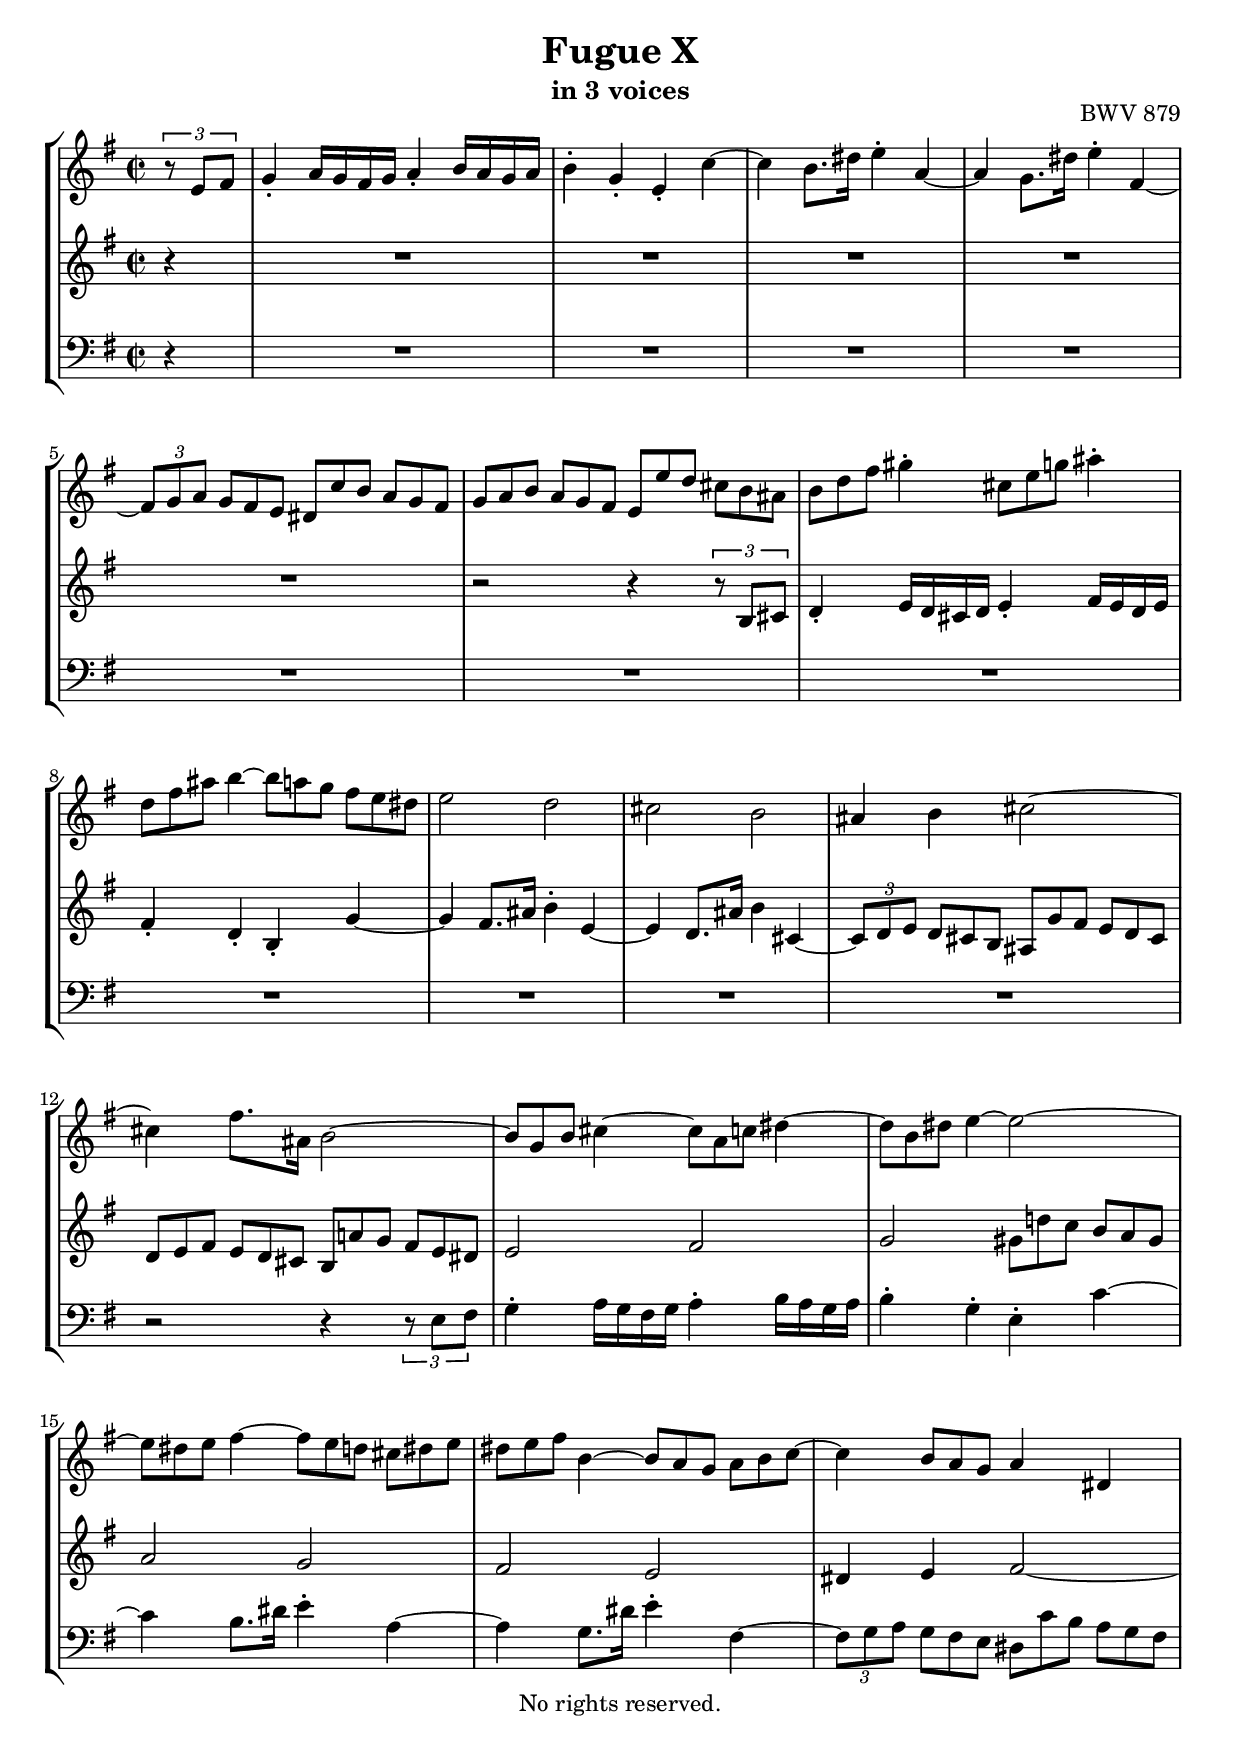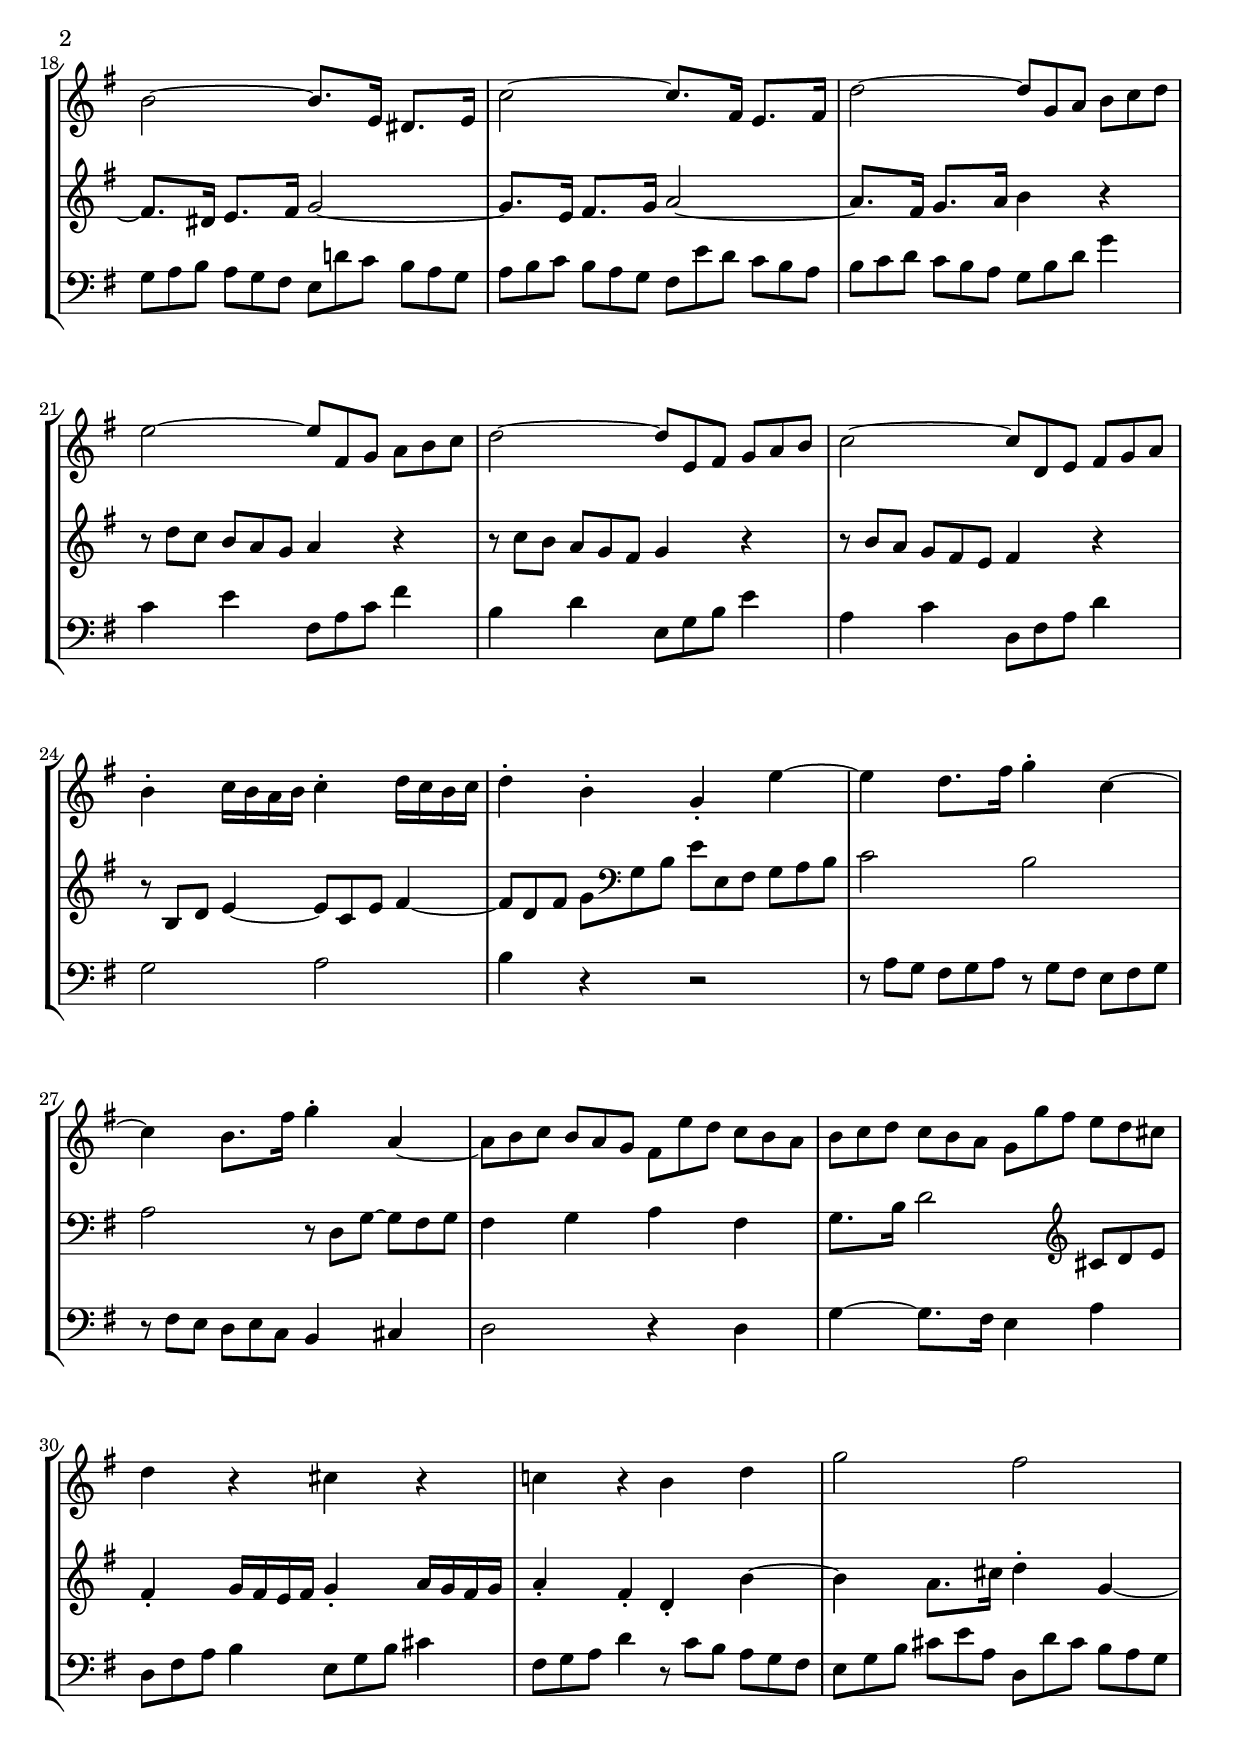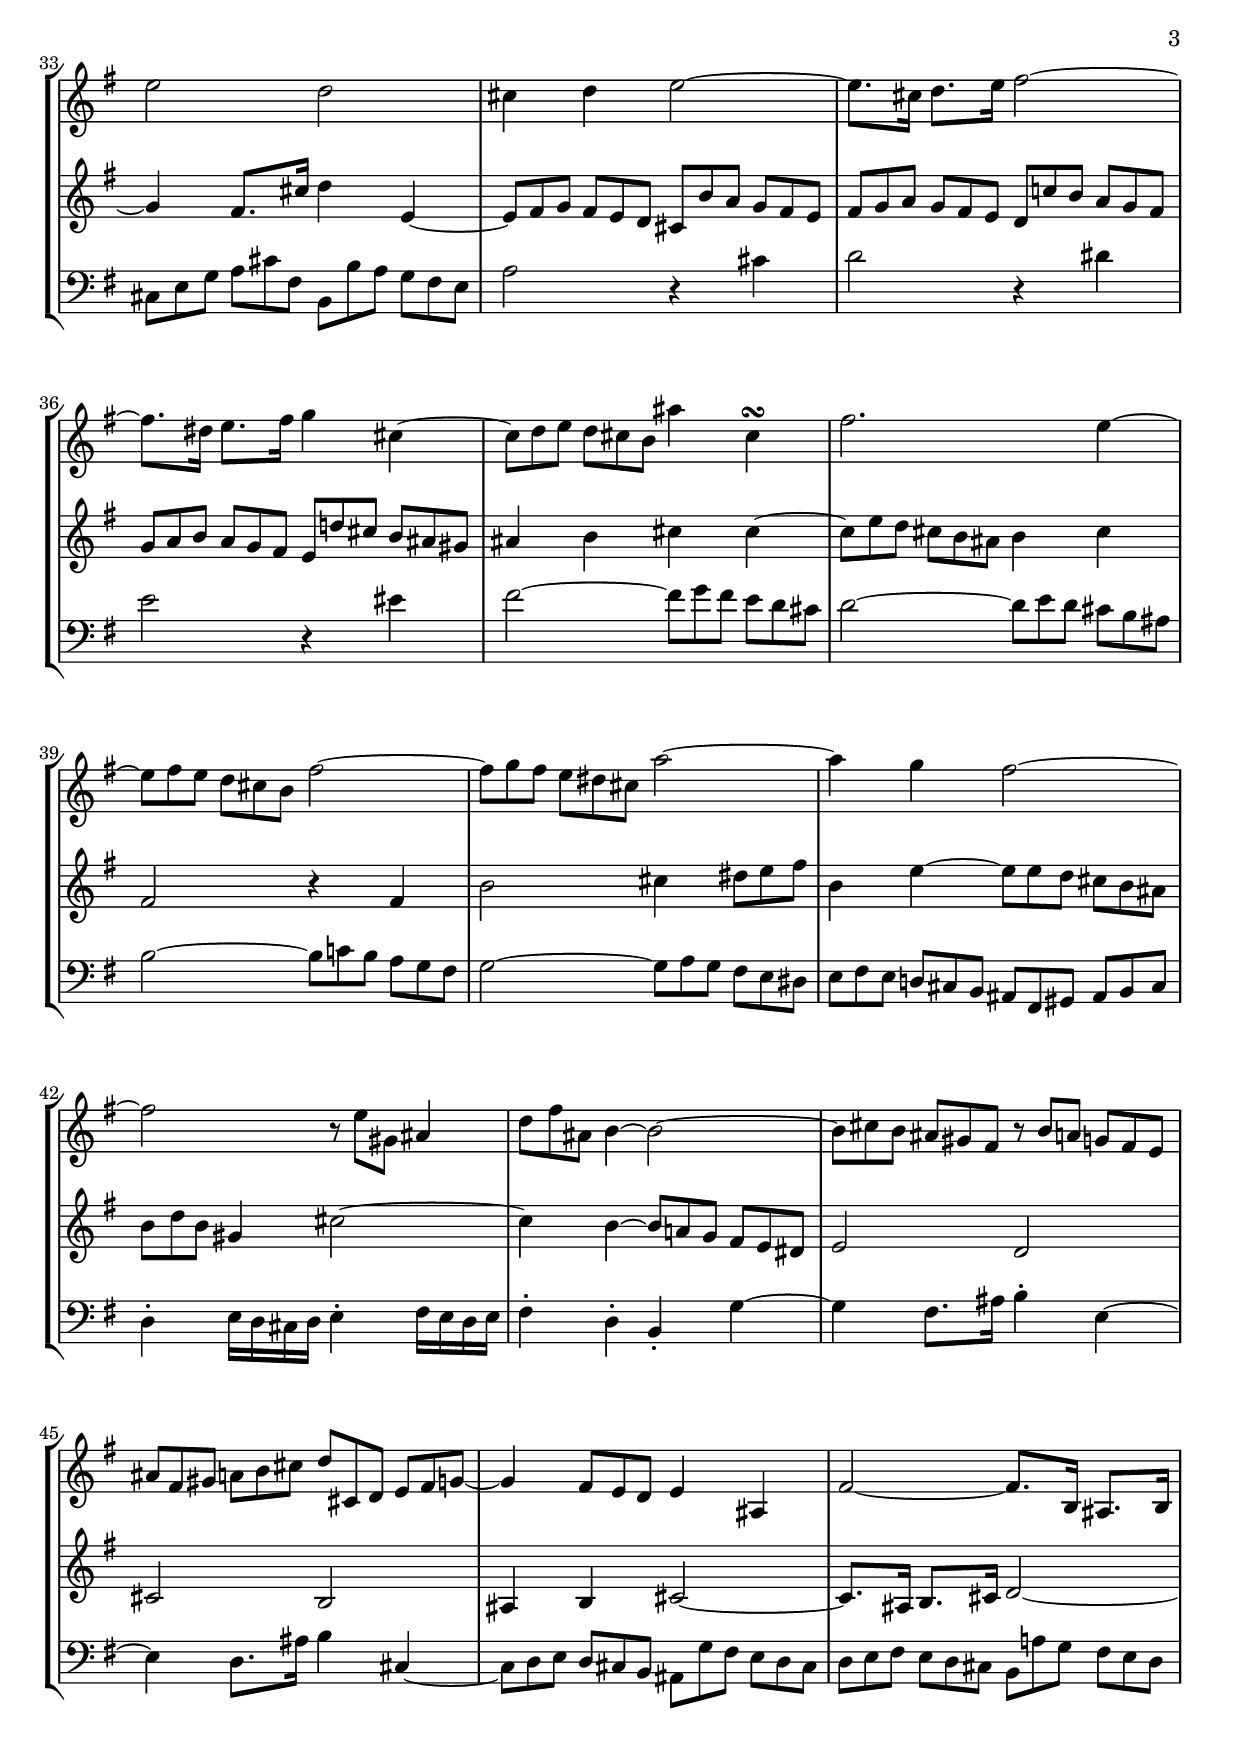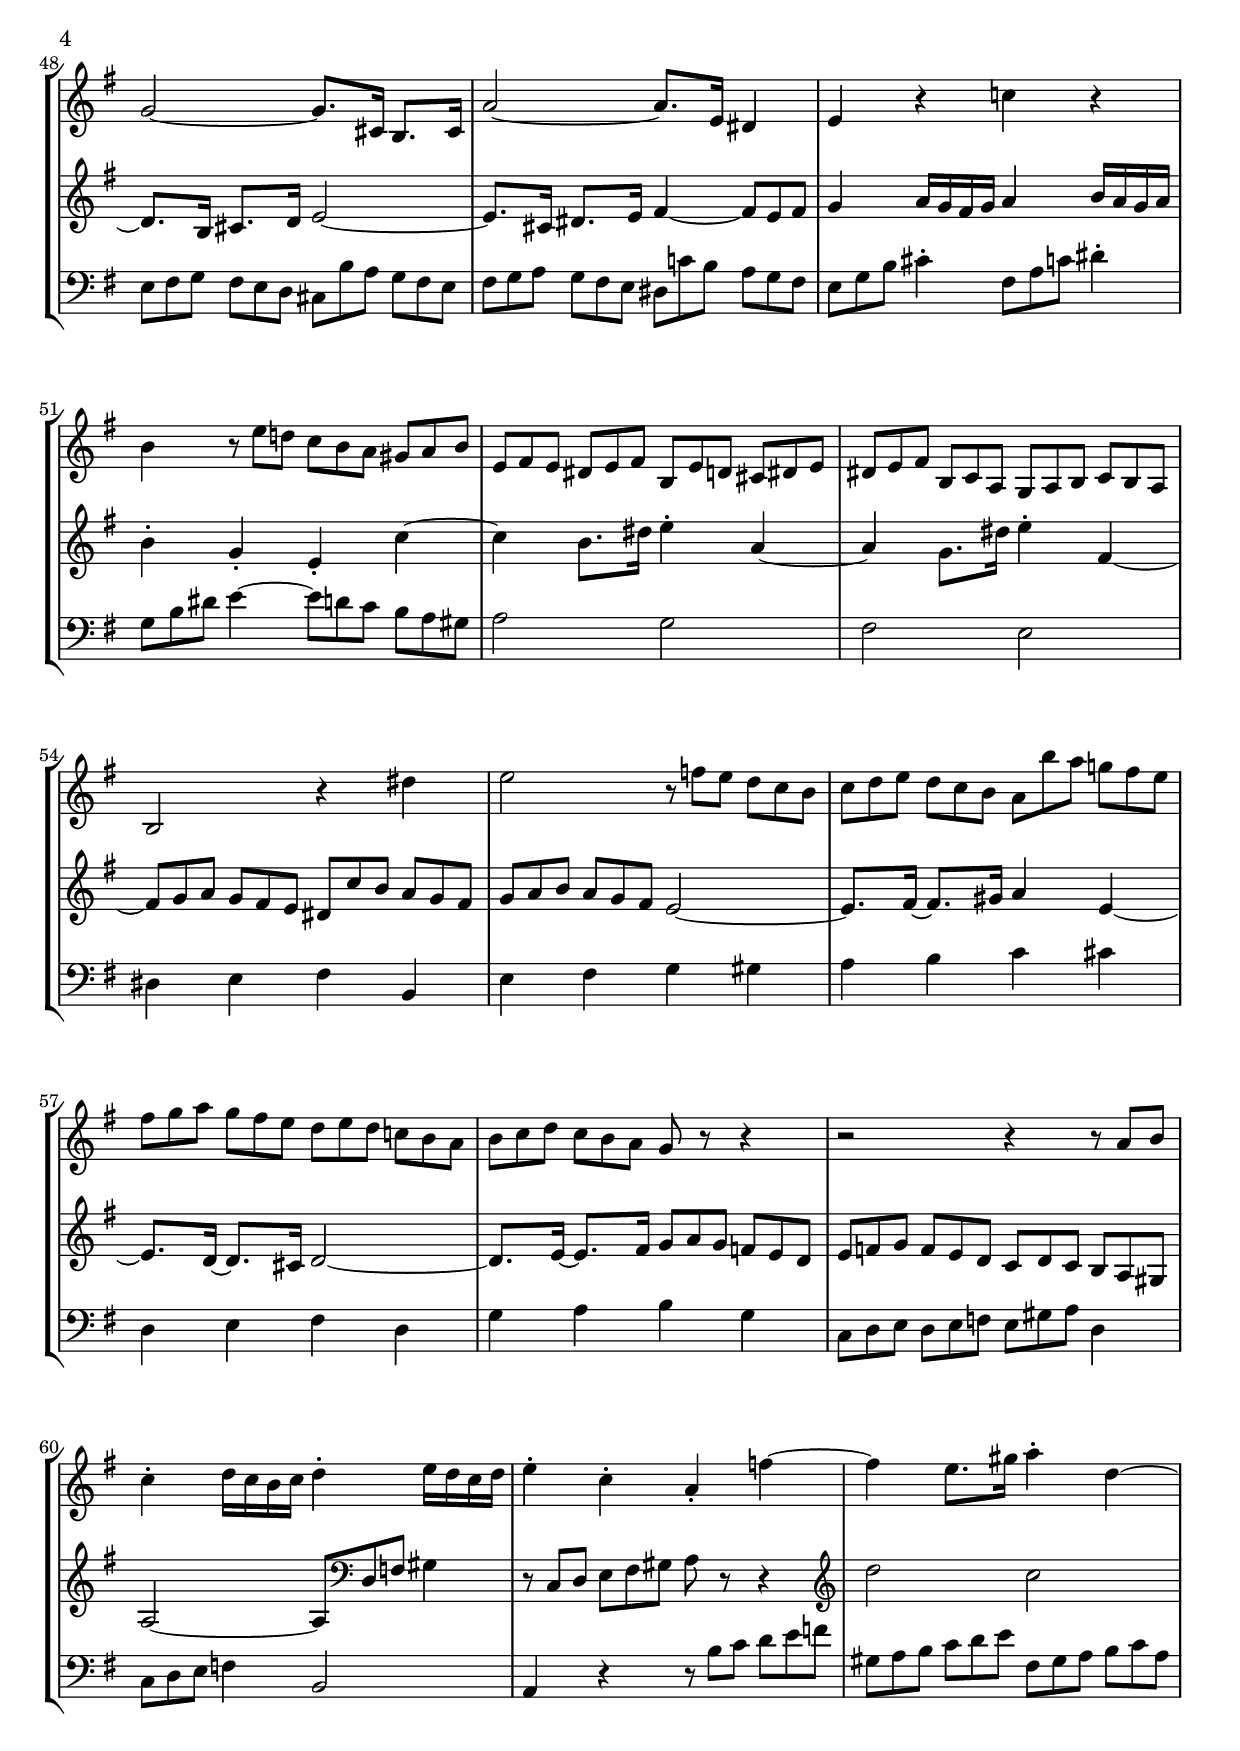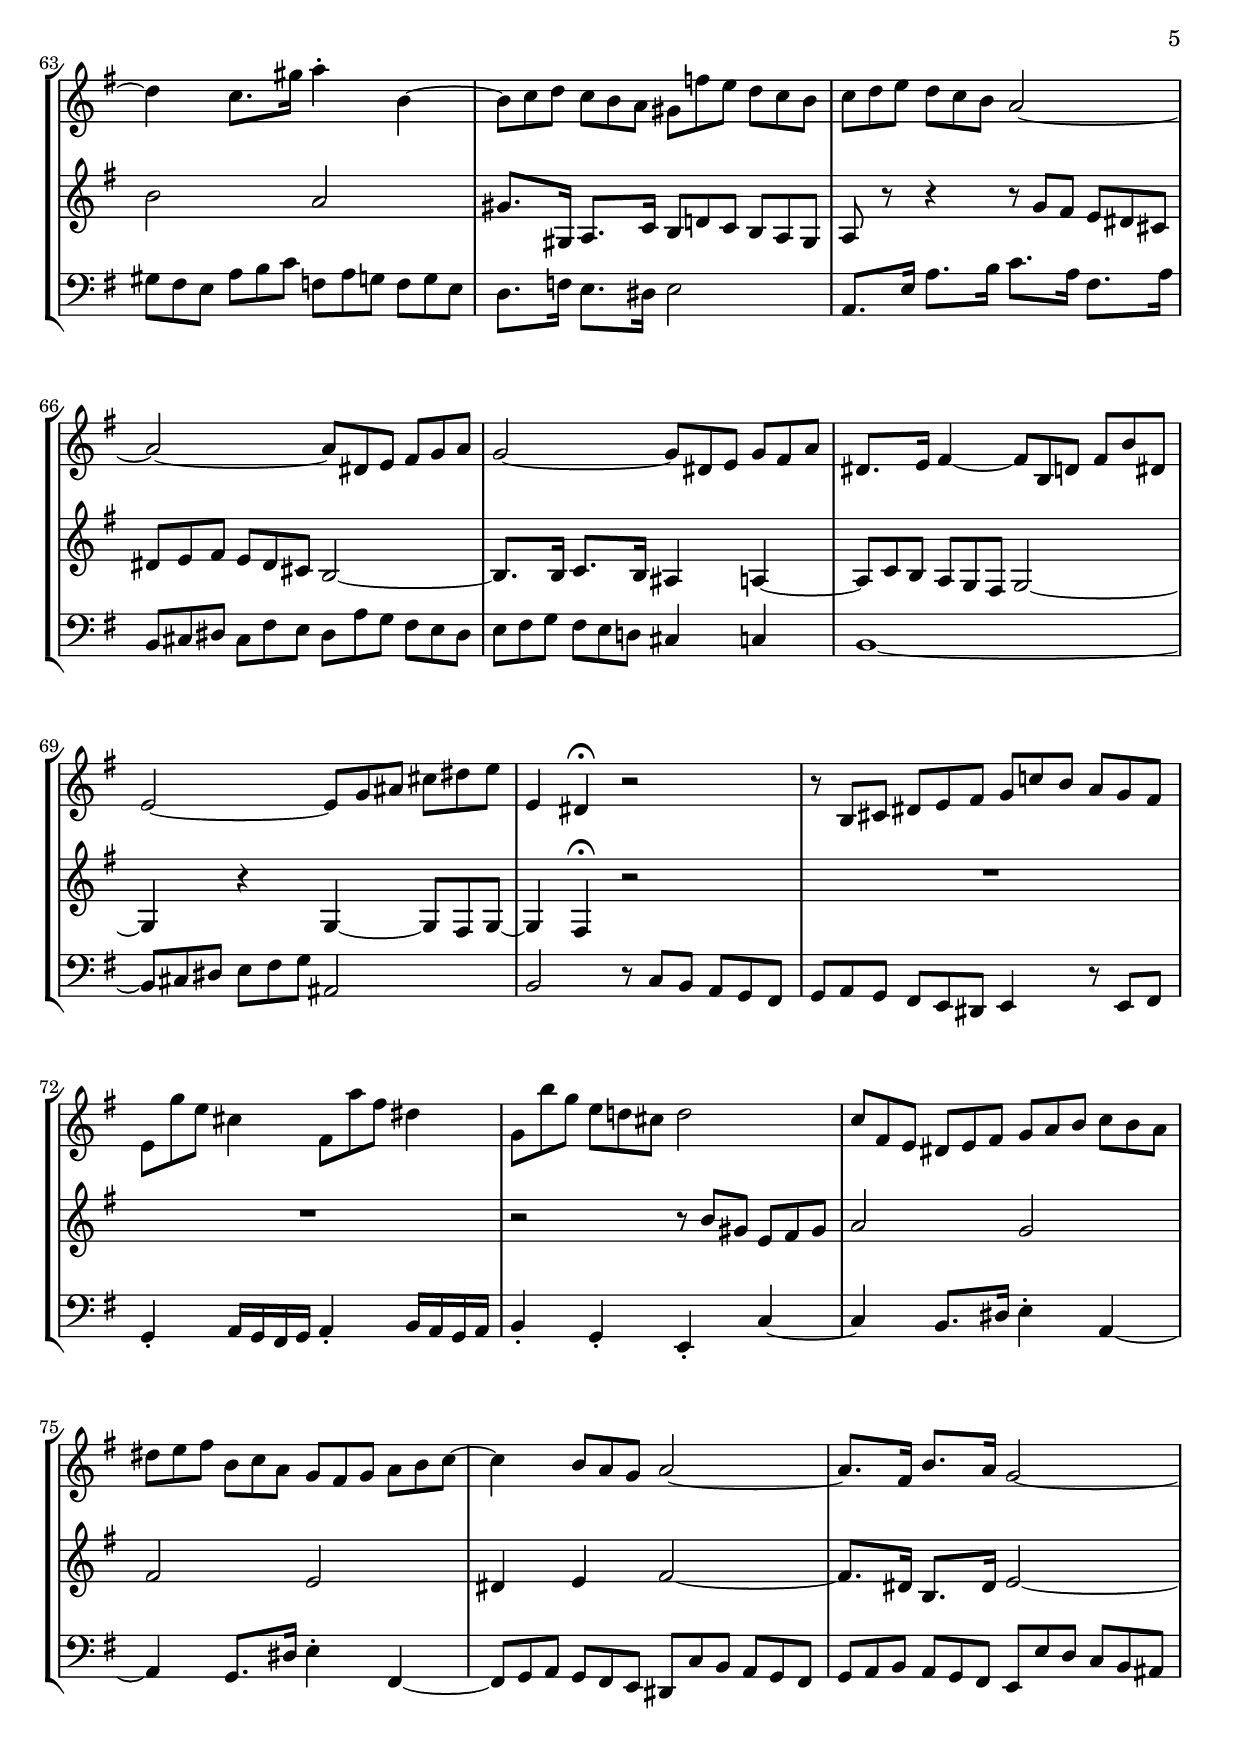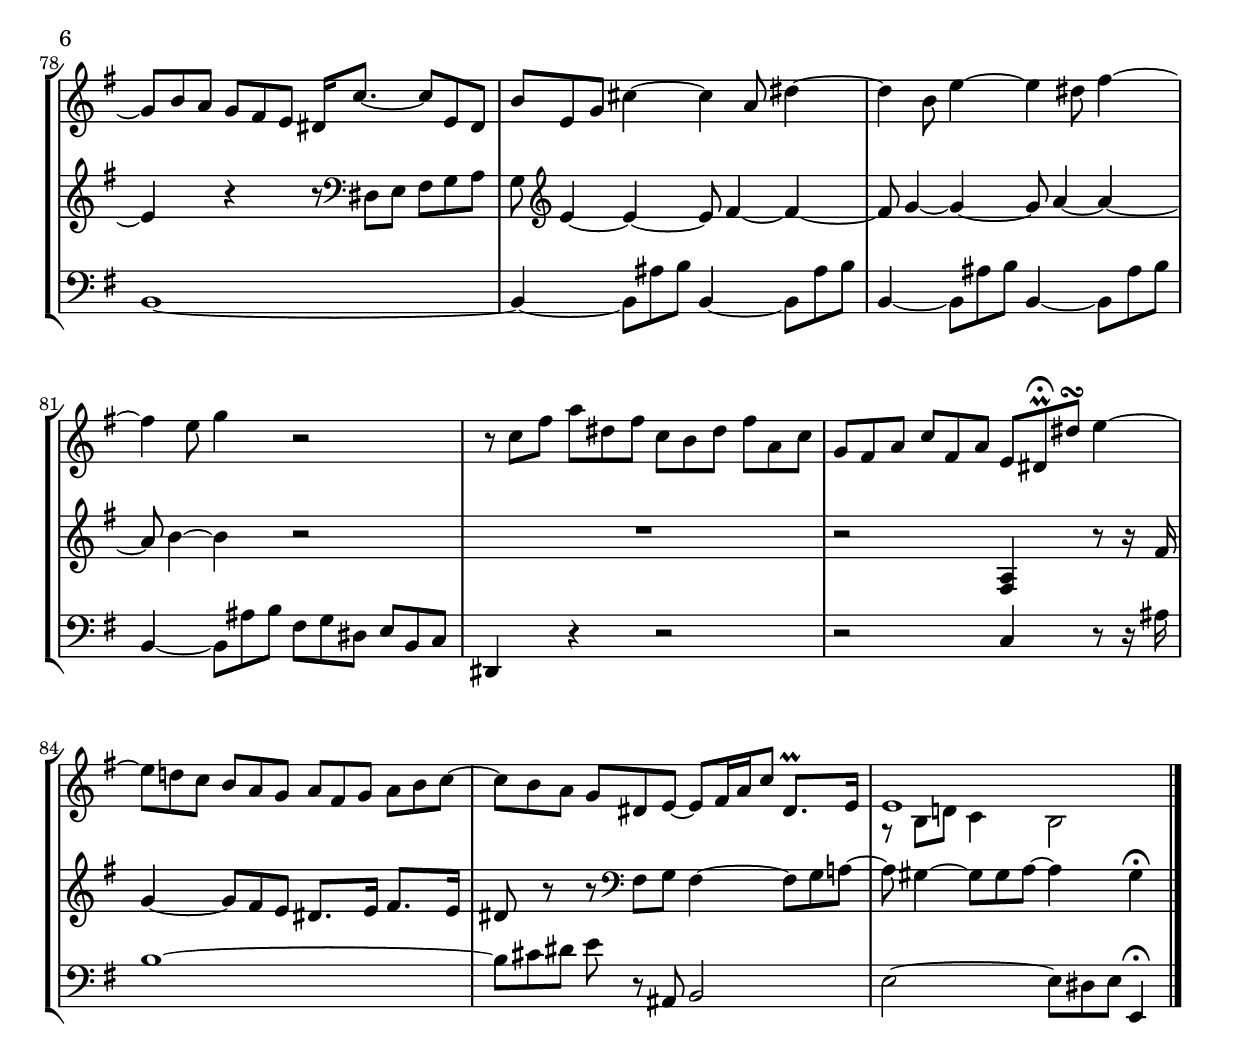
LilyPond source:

\version "2.18.2"

%This edition was prepared and typeset by Kyle Rother using the 1866 Breitkopf & Härtel Bach-Gesellschaft Ausgabe as primary source. 
%Reference was made to both the Henle and Bärenreiter urtext editions, as well as the critical and scholarly commentary of Alfred Dürr, however the final expression is in all cases that of the composer or present editor.
%This edition is in the public domain, and the editor does not claim any rights in the content.

\header {
  title = "Fugue X"
  subtitle = "in 3 voices"
  opus = "BWV 879"
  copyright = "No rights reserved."
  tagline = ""
}

global = {
  \key e \minor
  \time 2/2
  \partial 4
}

soprano = \relative c' {
  \global
  
  \tuplet 3/2 { r8 e fis }
  g4-. a16 g fis g a4-. b16 a g a | % m. 1
  b4-. g-. e-. c'~ | % m. 2
  c4 b8. dis16 e4-. a,~ | % m. 3
  a4 g8. dis'16 e4-. fis,~ | % m. 4
  \tuplet 3/2 4 { fis8 [g a] \omit TupletNumber g [fis e] dis [c' b] a [g fis] } | % m. 5
  \tuplet 3/2 4 { g8 [a b] a [g fis] e [e' d] cis [ b ais] } | % m. 6
  \tuplet 3/2 { b8 [d fis] } gis4-. \tuplet 3/2 { cis,8 [e g!] } ais4-. | % m. 7
  \tuplet 3/2 { d,8 [fis ais] } b4~ \tuplet 3/2 4 { b8 [a! g] fis [e dis] } | % m. 8
  e2 d | % m. 9
  cis2 b | % m. 10
  ais4 b cis2~ | % m. 11
  cis4 fis8. ais,16 b2~ | % m. 12
  \tuplet 3/2 { b8 [g b] } cis4~ \tuplet 3/2 { cis8 [a c!] } dis4~ | % m. 13
  \tuplet 3/2 { dis8 [b dis] } e4~ e2~ | % m. 14
  \tuplet 3/2 { e8 [dis e] } fis4~ \tuplet 3/2 4 { fis8 [e d!] cis [ dis e] } | % m. 15
  \tuplet 3/2 { dis8 [e fis] } b,4~ \tuplet 3/2 4 { b8 [a g] a [b c~] } | % m. 16
  c4 \tuplet 3/2 { b8 [a g] } a4 dis,! | % m. 17
  b'2~ b8.[ e,16] dis8. [e16] | % m. 18
  c'2~ c8. [fis,16] e8. [fis16] | % m. 19
  d'2~ \tuplet 3/2 4 { d8 [g, a] b [c d] } | % m. 20
  e2~ \tuplet 3/2 4 { e8 [fis, g] a [b c] } | % m. 21
  d2~ \tuplet 3/2 4 { d8 [e, fis] g [a b] } | % m. 22
  c2~ \tuplet 3/2 4 { c8 [d, e] fis [g a] } | % m. 23
  b4-. c16 b a b c4-. d16 c b c | % m. 24
  d4-. b-. g-. e'~ | % m. 25
  e4 d8. fis16 g4-. c,~ | % m. 26
  c4 b8. fis'16 g4-. a,~ | % m. 27
  \tuplet 3/2 4 { a8 [b c] b [a g] fis [e' d] c [b a] } | % m. 28
  \tuplet 3/2 4 { b8 [c d] c [b a] g [g' fis] e [d cis] } | % m. 29
  d4 r cis r | % m. 30
  c!4 r b d | % m. 31
  g2 fis | % m. 32
  e2 d | % m. 33
  cis4 d e2~ | % m. 34
  e8. [cis16] d8. e16 fis2~ | % m. 35
  fis8. [dis16] e8. fis16 g4 cis,!~ | % m. 36
  \tuplet 3/2 4 { cis8 [d e] d [cis b] } ais'4 cis, \turn | % m. 37
  fis2. e4~ | % m. 38
  \tuplet 3/2 4 { e8 [fis e] d [cis b] } fis'2~ | % m. 39
  \tuplet 3/2 4 { fis8 [g fis] e [dis cis] } a'2~ | % m. 40
  a4 g fis2~ | % m. 41
  fis2 \omit TupletBracket \tuplet 3/2 { r8 e [gis,!] } ais4 | % m. 42
  \tuplet 3/2 {d8 [fis ais,] } b4~ b2~ | % m. 43
  \tuplet 3/2 4 { b8 [cis b] ais [gis fis] r b [a!] g! [fis e] } | % m. 44
  \tuplet 3/2 4 { ais8 [fis gis] a [b cis] d [cis,! d] e [fis g!~] } | % m. 45
  g4 \tuplet 3/2 { fis8 [e d] } e4 ais, | % m. 46
  fis'2~ fis8. [b,16] ais!8. b16 | % m. 47
  g'2~ g8. [cis,!16] b8. cis16 | % m. 48
  a'2~ a8. e16 dis!4 | % m. 49
  e4 r c'! r | % m. 50
  b4 \tuplet 3/2 4 { r8 e [d!] c [b a] gis [a b] } | % m. 51
  \tuplet 3/2 4 { e,8 [fis e] dis [e fis] b, [e d!] cis [dis e] } | % m. 52
  \tuplet 3/2 4 { dis8 [e fis] b, [c a] g [a b] c [b a] } | % m. 53
  b2 r4 dis' | % m. 54
  e2 \tuplet 3/2 4 { r8 f! [e] d [c b] } | % m. 55
  \tuplet 3/2 4 { c8 [d e] d [c b] a [b' a] g! [fis e] } | % m. 56
  \tuplet 3/2 4 { fis8 [g a] g [fis e] d [e d] c! [b a] } | % m. 57
  \tuplet 3/2 4 { b8 [c d] c [b a] } g r r4 | % m. 58
  r2 r4 \tuplet 3/2 4 { r8 a [b] } | % m. 59
  c4-. d16 c b c d4-. e16 d c d | % m. 60
  e4-. c-. a-. f'!~ | % m. 61
  f4 e8. gis16 a4-. d,~ | % m. 62
  d4 c8. gis'16 a4-. b,~ | % m. 63
  \tuplet 3/2 4 { b8 [c d] c [b a] gis [f'! e] d [c b] } | % m. 64
  \tuplet 3/2 4 { c [d e] d [c b] } a2~ | % m. 65
  a2~ \tuplet 3/2 4 { a8 [dis,! e] fis [g a] } | % m. 66
  g2~ \tuplet 3/2 4 { g8 [dis e] g [fis a] } | % m. 67
  dis,8. e16 fis4~ \tuplet 3/2 4 { fis8 [b, d] fis [b dis,] } | % m. 68
  e2~ \tuplet 3/2 4 { e8 [g ais] cis [dis e] } | % m. 69
  e,4 dis \fermata r2 | % m. 70
  \tuplet 3/2 4 { r8 b [cis] dis [e fis] g [c! b] a [g fis] } | % m. 71
  \tuplet 3/2 { e8 g' e } cis4 \tuplet 3/2 { fis,8 a' fis } dis4 | % m. 72
  \tuplet 3/2 4 { g,8 [b' g] e [d! cis] } d2 | % m. 73
  \tuplet 3/2 4 { c8 [fis, e] dis [e fis] g [a b] c [b a] } | % m. 74
  \tuplet 3/2 4 { dis8 [e fis] b, [c a] g [fis g] a [b c~] } | % m. 75
  c4 \tuplet 3/2 { b8 a g } a2~ | % m. 76
  a8. [fis16] b8. a16 g2~ | % m. 77
  \tuplet 3/2 4 { g8 [b a] g [fis e] } dis16 [c'8.~] \tuplet 3/2 { c8 e, dis } | % m. 78
  \tuplet 3/2 { b'8 e, g } cis4~ \tuplet 3/2 { cis4 a8 } dis4~ | % m. 79
  \tuplet 3/2 { dis4 b8 } e4~ \tuplet 3/2 { e4 dis8 } fis4~ | % m. 80
  \tuplet 3/2 { fis4 e8 } g4 r2 | % m. 81
  \tuplet 3/2 4 { r8 c, [fis] a [dis, fis] c [b dis] fis [a, c] } | % m. 82
  \tuplet 3/2 4 { g8 [fis a] c [fis, a] e [dis \prall \fermata dis' \turn] } e4~ | % m. 83
  \tuplet 3/2 4 { e8 [d! c] b [a g] a [fis g] a [b c~] } | % m. 84
  \tuplet 3/2 4 { c8 [b a] g [dis! e~] e [fis16 a c8] } dis,8. \prall e16 | % m. 85
  <<
    { e1 }
    \\
    { \omit TupletBracket \omit TupletNumber \tuplet 3/2 { r8 b d! } c4 b2 \bar "|." }
  >> | % m. 86
    
}

mezzo = \relative c' {
  \global
  
  r4
  R1 | % m. 1
  R1 | % m. 2
  R1 | % m. 3
  R1 | % m. 4
  R1 | % m. 5
  r2 r4 \tuplet 3/2 { r8 b [cis] } | % m. 6
  d4-. e16 d cis d e4-. fis16 e d e | % m. 7
  fis4-. d-. b-. g'~ | % m. 8
  g4 fis8. ais16 b4-. e,~ | % m. 9
  e4 d8. ais'16 b4 cis,~ | % m. 10
  \tuplet 3/2 4 { cis8 [d e] \omit TupletNumber d [cis b] ais [g' fis] e [d cis] } | % m. 11
  \tuplet 3/2 4 { d [e fis] e [d cis] b [a'! g] fis [e dis] } | % m. 12
  e2 fis | % m. 13
  g2 \tuplet 3/2 4 { gis8 [d'! c] b [a gis] } | % m. 14
  a2 g | % m. 15
  fis2 e | % m. 16
  dis4 e fis2~ | % m. 17
  fis8. [dis16] e8. fis16 g2~ | % m. 18
  g8. [e16] fis8. g16 a2~ | % m. 19
  a8. [fis16] g8. a16 b4 r | % m. 20
  \omit TupletBracket \tuplet 3/2 4 { r8 d [c] b [a g] } a4 r | % m. 21
  \tuplet 3/2 4 { r8 c [b] a [g fis] } g4 r | % m. 22
  \tuplet 3/2 4 { r8 b [a] g [fis e] } fis4 r | % m. 23
  \tuplet 3/2 { r8 b,8 [d] } e4~ \tuplet 3/2 { e8 [c e] } fis4~ | % m. 24
  \tuplet 3/2 4 { fis8 [d fis] g [ \clef bass g, b] e [e, fis] g [a b] } | % m. 25
  c2 b | % m. 26
  a2 \tuplet 3/2 4 { r8 d, [g~] g [fis g] } | % m. 27
  fis4 g a fis | % m. 28
  g8. b16 d2 \tuplet 3/2 { \clef treble cis8 [d e] } | % m. 29
  fis4-. g16 fis e fis g4-. a16 g fis g | % m. 30
  a4-. fis-. d-. b'~ | % m. 31
  b4 a8. cis16 d4-. g,~ | % m. 32
  g4 fis8. cis'16 d4 e,~ | % m. 33
  \tuplet 3/2 4 { e8 [fis g] fis [e d] cis [b' a] g [fis e] } | % m. 34
  \tuplet 3/2 4 { fis8 [g a] g [fis e] d [c'! b] a [g fis] } | % m. 35
  \tuplet 3/2 4 { g [a b] a [g fis] e [d'! cis] b [ais gis] } | % m. 36
  ais4 b cis! cis~ | % m. 37
  \tuplet 3/2 4 { cis8 [e d] cis [b ais] } b4 cis | % m. 38
  fis,2 r4 fis | % m. 39
  b2 cis4 \tuplet 3/2 { dis!8 e fis } | % m. 40
  b,4 e~ \tuplet 3/2 4 { e8 [e d] cis [b ais] } | % m. 41
  \tuplet 3/2 { b8 d b } gis4 cis2~ | % m. 42
  cis4 b~ \tuplet 3/2 4 { b8 [a! g] fis [e dis] } | % m. 43
  e2 d | % m. 44
  cis2 b | % m. 45
  ais4 b cis2~ | % m. 46
  cis8. [ais16] b8. cis16 d2~ | % m. 47
  d8. [b16] cis8. d16 e2~ | % m. 48
  e8. [cis16] dis8. e16 fis4~ \tuplet 3/2 { fis8 e fis } | % m. 49
  g4 a16 g fis g a4 b16 a g a | % m. 50
  b4-. g-. e-. c'~ | % m. 51
  c4 b8. dis16 e4-. a,~ | % m. 52
  a4 g8. dis'16 e4-. fis,~ | % m. 53
  \tuplet 3/2 4 { fis8 [g a] g [fis e] dis [c' b] a [g fis] } | % m. 54
  \tuplet 3/2 4 { g [a b] a [g fis] } e2~ | % m. 55
  e8. [fis16~] fis8. gis16 a4 e~ | % m. 56
  e8. [d16~] d8. cis16 d2~ | % m. 57
  d8. [e16~] e8. fis16 \tuplet 3/2 4 { g8 [a g] f! [e d] } | % m. 58
  \tuplet 3/2 4 { e8 [f! g] f [e d] c [d c] b [a gis] } | % m. 59
  a2~ \tuplet 3/2 4 { a8 [ \clef bass d, f!] } gis4 | % m. 60
  \tuplet 3/2 4 { r8 c, [d] e [fis gis] } a r r4 | % m. 61
  \clef treble d'2 c | % m. 62
  b2 a | % m. 63
  gis8. [gis,16] a8. c16 \tuplet 3/2 4 { b8 [d! c] b [a gis] } | % m. 64
  a8 r r4 \tuplet 3/2 4 { r8 g' [fis] e [dis cis] } | % m. 65
  \tuplet 3/2 4 { dis8 [e fis] e [dis cis] } b2~ | % m. 66
  b8. [b16] c8. b16 ais4 a!~ | % m. 67
  \tuplet 3/2 4 { a8 [c b] a [g fis] } g2~ | % m. 68
  g4 r g~ \tuplet 3/2 { g8 fis g~ } | % m. 69
  g4 fis \fermata r2 | % m. 70
  R1 | % m. 71
  R1 | % m. 72
  r2 \tuplet 3/2 4 { r8 b' [gis] e [fis gis] } | % m. 73
  a2 g | % m. 74
  fis2 e | % m. 75
  dis4 e fis2~ | % m. 76
  fis8. [dis16] b8. dis16 e2~ | % m. 77
  e4 r \tuplet 3/2 4 { r8 \clef bass dis,8 [e] fis [g a] } | % m. 78
  \tuplet 3/2 { g8 \clef treble e'4~ } e4~ \tuplet 3/2 { e8 fis4~ } fis4~ | % m. 79
  \tuplet 3/2 { fis8 g4~ } g4~ \tuplet 3/2 { g8 a4~ } a4~ | % m. 80
  \tuplet 3/2 { a8 b4~ } b4 r2 | % m. 81
  R1 | % m. 82
  r2 <fis, a>4 r8 r16 fis' | % m. 83
  g4~ \tuplet 3/2 { g8 fis e } dis8. [e16] fis8. e16 | % m. 84
  dis8 r \tuplet 3/2 { r8 \clef bass fis, [g] } fis4~ \tuplet 3/2 { fis8 [g a!~] } | % m. 85
  \tuplet 3/2 { a8 gis4~ gis8 [gis a~] } a4 gis \fermata \bar "|." | % m. 86
    
}

bass = \relative c {
  \global
  
  r4
  R1 | % m. 1
  R1 | % m. 2
  R1 | % m. 3
  R1 | % m. 4
  R1 | % m. 5
  R1 | % m. 6
  R1 | % m. 7
  R1 | % m. 8
  R1 | % m. 9
  R1 | % m. 10
  R1 | % m. 11
  r2 r4 \tuplet 3/2 { r8 e fis } | % m. 12
  g4-. a16 g fis g a4-. b16 a g a | % m. 13
  b4-. g-. e-. c'~ | % m. 14
  c4 b8. dis16 e4-. a,~ | % m. 15
  a4 g8. dis'16 e4-. fis,~ | % m. 16
  \tuplet 3/2 4 { fis8 [g a] \omit TupletNumber g [fis e] dis [c' b] a [g fis] } | % m. 17
  \tuplet 3/2 4 { g8 [a b] a [g fis] e [d'! c] b [ a g] } | % m. 18
  \tuplet 3/2 4 { a8 [b c] b [a g] fis [e' d] c [b a] } | % m. 19
  \tuplet 3/2 4 { b8 [c d] c [b a] g [b d] } g4 | % m. 20
  c,4 e \tuplet 3/2 { fis,8 a c } fis4 | % m. 21
  b,4 d \tuplet 3/2 { e,8 g b } e4 | % m. 22
  a,4 c \tuplet 3/2 { d,8 fis a } d4 | % m. 23
  g,2 a | % m. 24
  b4 r r2 | % m. 25
  \omit TupletBracket \tuplet 3/2 4 { r8 a [g] fis [g a] r g [fis] e [fis g] } | % m. 26
  \tuplet 3/2 4 { r8 fis [e] d [e c] } b4 cis | % m. 27
  d2 r4 d | % m. 28
  g4~ g8. fis16 e4 a | % m. 29
  \tuplet 3/2 { d,8 fis a } b4 \tuplet 3/2 { e,8 g b } cis4 | % m. 30
  \tuplet 3/2 { fis,8 g a } d4 \tuplet 3/2 4 { r8 c [b] a [g fis] } | % m. 31
  \tuplet 3/2 4 { e8 [g b] cis [e a,] d, [d' cis] b [a g] } | % m. 32
  \tuplet 3/2 4 { cis,8 [e g] a [cis fis,] b, [b' a] g [fis e] } | % m. 33
  a2 r4 cis | % m. 34
  d2 r4 dis | % m. 35
  e2 r4 eis | % m. 36
  fis2~ \tuplet 3/2 4 { fis8 [g fis] e [d cis] } | % m. 37
  d2~ \tuplet 3/2 4 { d8 [e d] cis [b ais] } | % m. 38
  b2~ \tuplet 3/2 4 { b8 [c! b] a [g fis] } | % m. 39
  g2~ \tuplet 3/2 4 { g8 [a g] fis [e dis] } | % m. 40
  \tuplet 3/2 4 { e8 [fis e] d! [cis b] ais [fis gis] ais [b cis] } | % m. 41
  d4-. e16 d cis d e4-. fis16 e d e | % m. 42
  fis4-. d-. b-. g'~ | % m. 43
  g4 fis8. ais16 b4-. e,~ | % m. 44
  e4 d8. ais'16 b4 cis,~ | % m. 145
  \tuplet 3/2 4 { cis8 [d e] d [cis b] ais [g' fis] e [d cis] } | % m. 46
  \tuplet 3/2 4 { d [e fis] e [d cis] b [a'! g] fis [e d] } | % m. 47
  \tuplet 3/2 4 { e8 [fis g] fis [e d] cis [b' a] g [fis e] } | % m. 48
  \tuplet 3/2 4 { fis8 [g a] g [fis e] dis [c'! b] a [g fis] } | % m. 49
  \tuplet 3/2 { e8 g b } cis4-. \tuplet 3/2 { fis,8 a c! } dis4-. | % m. 50
  \tuplet 3/2 { g,8 b dis } e4~ \tuplet 3/2 4 { e8 [d! c] b [a gis] } | % m. 51
  a2 g | % m. 52
  fis2 e | % m. 53
  dis4 e fis b, | % m. 54
  e4 fis g gis | % m. 55
  a4 b c cis | % m. 56
  d,4 e fis d | % m. 57
  g4 a b g | % m. 58
  \tuplet 3/2 4 { c,8 [d e] d [e f!] e [gis a] } d,4 | % m. 59
  \tuplet 3/2 { c8 d e } f!4 b,2 | % m. 60
  a4 r \tuplet 3/2 4 { r8 b' [c] d [e f!] } | % m. 61
  \tuplet 3/2 4 { gis,8 [a b] c [d e] fis, [gis a] b [c a] } | % m. 62
  \tuplet 3/2 4 { gis8 [fis e] a [b c] f,! [a g!] f [g e] } | % m. 63
  d8. [f!16] e8. dis16 e2 | % m. 64
  a,8. [e'16] a8. b16 c8. [a16] fis8. a16 | % m. 65
  \tuplet 3/2 4 { b,8 [cis dis] cis [fis e] dis [a' g] fis [e dis] } | % m. 66
  \tuplet 3/2 4 { e8 [fis g] fis [e d!] } cis4 c! | % m. 67
  b1~ | % m. 68
  \tuplet 3/2 4 { b8 [cis dis] e [fis g] } ais,2 | % m. 69
  b2 \tuplet 3/2 4 { r8 c [b] a [g fis] } | % m. 70
  \tuplet 3/2 4 { g8 [a g] fis [e dis] } e4 \tuplet 3/2 { r8 e fis } | % m. 71
  g4-. a16 g fis g a4-. b16 a g a | % m. 72
  b4-. g-. e-. c'~ | % m. 73
  c4 b8. dis16 e4-. a,~ | % m. 74
  a4 g8. dis'16 e4-. fis,~ | % m. 75
  \tuplet 3/2 4 { fis8 [g a] g [fis e] dis [c' b] a [g fis] } | % m. 76
  \tuplet 3/2 4 { g8 [a b] a [g fis] e [e' d] c [b ais] } | % m. 77
  b1~ | % m. 78
  b4~ \tuplet 3/2 { b8 ais' b } b,4~ \tuplet 3/2 { b8 ais' b } | % m. 79
  b,4~ \tuplet 3/2 { b8 ais' b } b,4~ \tuplet 3/2 { b8 ais' b } | % m. 80
  b,4~ \tuplet 3/2 4 { b8 [ais' b] fis [g dis] e [b c] } | % m. 81
  dis,4 r r2 | % m. 82
  r2 c'4 r8 r16 ais' | % m. 83
  b1~ | % m. 84
  \tuplet 3/2 { b8 [cis dis] } \tuplet 3/2 { e8 r ais,, } b2 | % m. 85
  e2~ \tuplet 3/2 { e8 dis e } e,4 \fermata \bar "|." | % m. 86
    
}

\paper {
  max-systems-per-page = 5
}

\score {
  \new StaffGroup
  <<
    \new Staff = "soprano"
      \soprano
    
    \new Staff = "mezzo" 
      \mezzo
    
    \new Staff = "bass"
      { \clef bass \bass }
      
  >>
  
\midi {  }
  
\layout {
  indent = 0.0
  }

}
